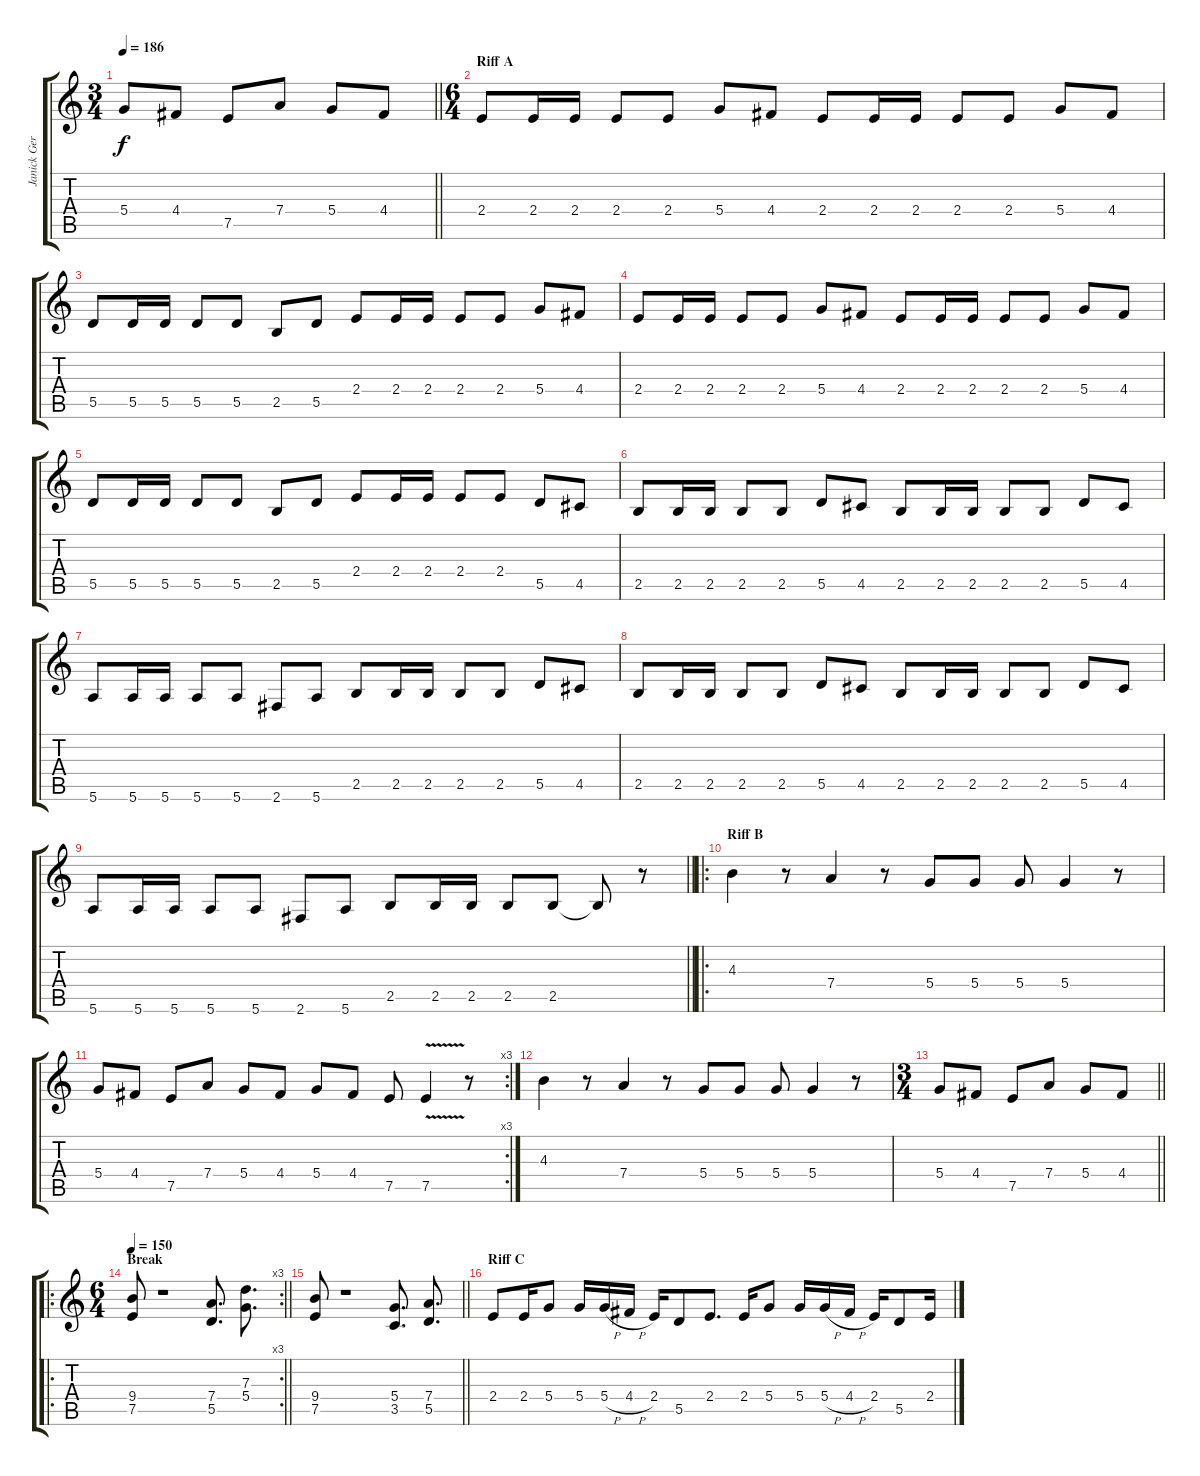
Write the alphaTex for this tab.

\track ("Janick Gers" "Janick Ger") {instrument overdrivenguitar}
\staff {score tabs}
\tuning (E4 B3 G3 D3 A2 E2) {hide}
\ts (3 4)
\tempo 186
\clef g2
\barLineRight lightlight
\ks c
5.4.8{dy f} 4.4.8 7.5.8 7.4.8 5.4.8 4.4.8 |
\ts (6 4)
\section ("" "Riff A")
2.4.8 2.4.16 2.4.16 2.4.8 2.4.8 5.4.8 4.4.8 2.4.8 2.4.16 2.4.16 2.4.8 2.4.8 5.4.8 4.4.8 |
5.5.8 5.5.16 5.5.16 5.5.8 5.5.8 2.5.8 5.5.8 2.4.8 2.4.16 2.4.16 2.4.8 2.4.8 5.4.8 4.4.8 |
2.4.8 2.4.16 2.4.16 2.4.8 2.4.8 5.4.8 4.4.8 2.4.8 2.4.16 2.4.16 2.4.8 2.4.8 5.4.8 4.4.8 |
5.5.8 5.5.16 5.5.16 5.5.8 5.5.8 2.5.8 5.5.8 2.4.8 2.4.16 2.4.16 2.4.8 2.4.8 5.5.8 4.5.8 |
2.5.8 2.5.16 2.5.16 2.5.8 2.5.8 5.5.8 4.5.8 2.5.8 2.5.16 2.5.16 2.5.8 2.5.8 5.5.8 4.5.8 |
5.6.8 5.6.16 5.6.16 5.6.8 5.6.8 2.6.8 5.6.8 2.5.8 2.5.16 2.5.16 2.5.8 2.5.8 5.5.8 4.5.8 |
2.5.8 2.5.16 2.5.16 2.5.8 2.5.8 5.5.8 4.5.8 2.5.8 2.5.16 2.5.16 2.5.8 2.5.8 5.5.8 4.5.8 |
\barLineRight lightlight
5.6.8 5.6.16 5.6.16 5.6.8 5.6.8 2.6.8 5.6.8 2.5.8 2.5.16 2.5.16 2.5.8 2.5.8 2.5{t}.8 r.8 |
\ro
\section ("" "Riff B")
4.3.4 r.8 7.4.4 r.8 5.4.8 5.4.8 5.4.8 5.4.4 r.8 |
\rc 3
5.4.8 4.4.8 7.5.8 7.4.8 5.4.8 4.4.8 5.4.8 4.4.8 7.5.8 7.5{v}.4 r.8 |
4.3.4 r.8 7.4.4 r.8 5.4.8 5.4.8 5.4.8 5.4.4 r.8 |
\ts (3 4)
\barLineRight lightlight
5.4.8 4.4.8 7.5.8 7.4.8 5.4.8 4.4.8 |
\ro
\rc 3
\ts (6 4)
\section ("" "Break")
\tempo 150
\barLineRight lightlight
(9.4 7.5).8 r.1 (7.4 5.5).8{d} (7.3 5.4).8{d} |
\barLineRight lightlight
(9.4 7.5).8 r.1 (5.4 3.5).8{d} (7.4 5.5).8{d} |
\section ("" "Riff C")
2.4.8 2.4.16 5.4.8 5.4.16 5.4{h}.16 4.4{h}.16 2.4.16 5.5.8 2.4.8{d} 2.4.16 5.4.8 5.4.16 5.4{h}.16 4.4{h}.16 2.4.16 5.5.8 2.4.16
